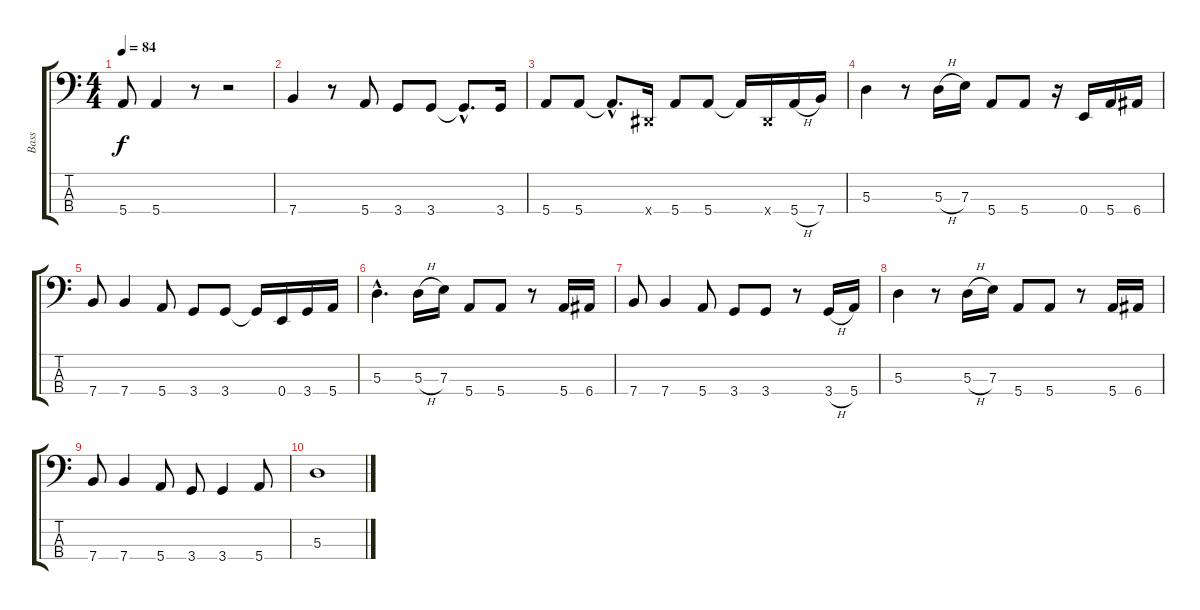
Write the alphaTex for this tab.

\track ("Bass" "Bass") {instrument electricbassfinger}
\staff {score tabs}
\tuning (G2 D2 A1 E1) {hide}
\ts (4 4)
\tempo 84
\clef f4
\ks c
5.4.8{dy f} 5.4.4 r.8 r.2 |
7.4.4 r.8 5.4.8 3.4.8 3.4.8 3.4{hac t}.8{d} 3.4.16 |
5.4.8 5.4.8 5.4{hac t}.8{d} -1.4{x}.16 5.4.8 5.4.8 5.4{t}.16 -1.4{x}.16 5.4{h}.16 7.4.16 |
5.3.4 r.8 5.3{h}.16 7.3.16 5.4.8 5.4.8 r.16 0.4.16 5.4.16 6.4.16 |
7.4.8 7.4.4 5.4.8 3.4.8 3.4.8 3.4{t}.16 0.4.16 3.4.16 5.4.16 |
5.3{hac}.4{d} 5.3{h}.16 7.3.16 5.4.8 5.4.8 r.8 5.4.16 6.4.16 |
7.4.8 7.4.4 5.4.8 3.4.8 3.4.8 r.8 3.4{h}.16 5.4.16 |
5.3.4 r.8 5.3{h}.16 7.3.16 5.4.8 5.4.8 r.8 5.4.16 6.4.16 |
7.4.8 7.4.4 5.4.8 3.4.8 3.4.4 5.4.8 |
5.3.1
